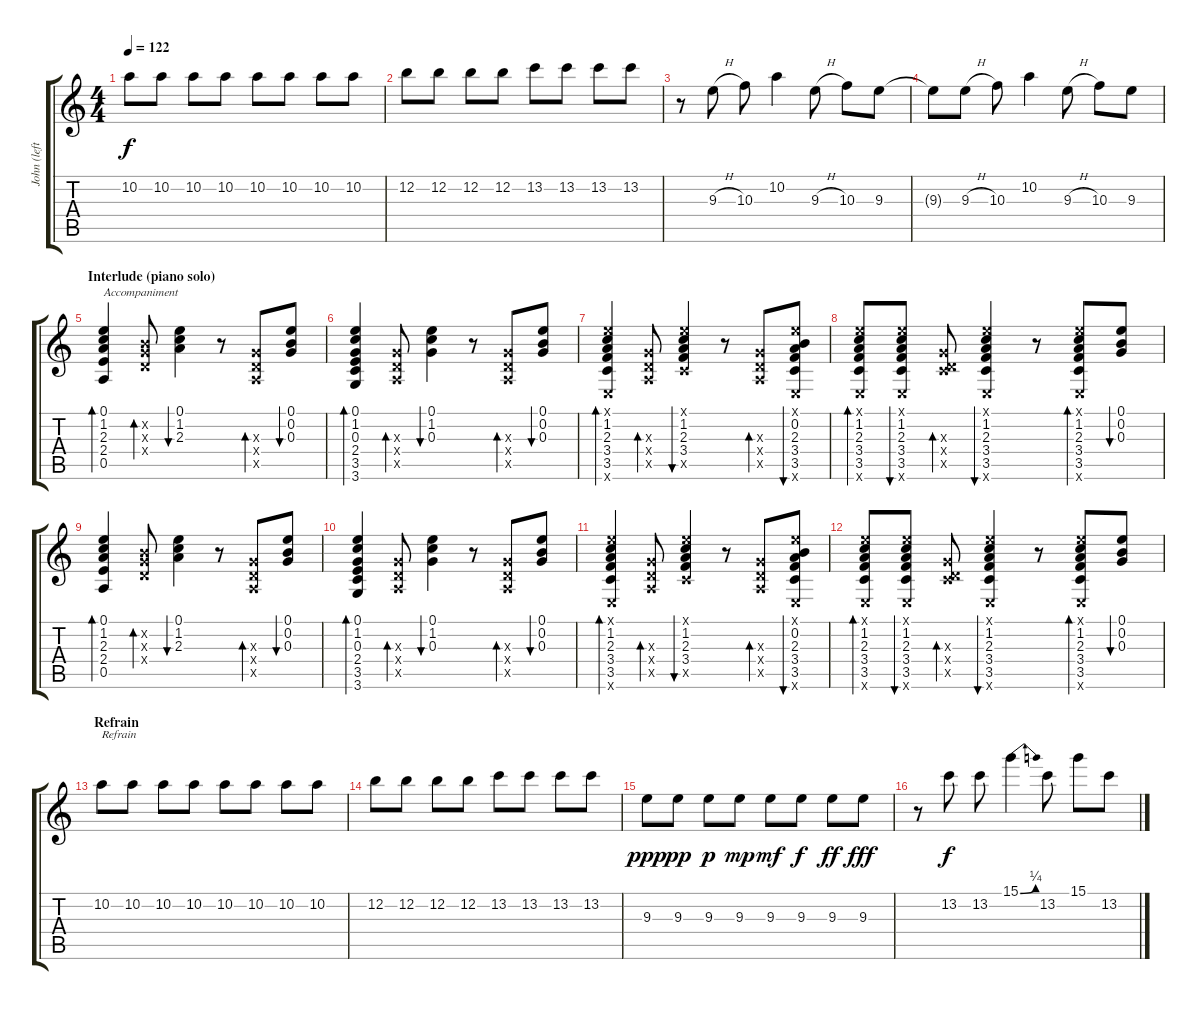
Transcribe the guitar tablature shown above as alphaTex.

\track ("John (left)" "John (left") {instrument electricguitarjazz}
\staff {score tabs}
\tuning (E4 B3 G3 D3 A2 E2) {hide}
\ts (4 4)
\tempo 122
\clef g2
\ks c
10.2.8{dy f} 10.2.8 10.2.8 10.2.8 10.2.8 10.2.8 10.2.8 10.2.8 |
12.2.8 12.2.8 12.2.8 12.2.8 13.2.8 13.2.8 13.2.8 13.2.8 |
r.8 9.3{h}.8 10.3.8 10.2.4 9.3{h}.8 10.3.8 9.3.8 |
9.3{t}.8 9.3{h}.8 10.3.8 10.2.4 9.3{h}.8 10.3.8 9.3.8 |
\section ("" "Interlude (piano solo)")
(0.1 1.2 2.3 2.4 0.5).4{bd 60 txt "Accompaniment"} (0.2{x} 0.3{x} 0.4{x}).8{bd 60} (0.1 1.2 2.3).4{bu 120} r.8 (0.3{x} 0.4{x} 0.5{x}).8{bd 60} (0.1 0.2 0.3).8{bu 60} |
(0.1 1.2 0.3 2.4 3.5 3.6).4{bd 60} (0.3{x} 0.4{x} 0.5{x}).8{bd 60} (0.1 1.2 0.3).4{bu 120} r.8 (0.3{x} 0.4{x} 0.5{x}).8{bd 60} (0.1 0.2 0.3).8{bu 60} |
(0.1{x} 1.2 2.3 3.4 3.5 0.6{x}).4{bd 60} (0.3{x} 0.4{x} 0.5{x}).8{bd 60} (0.1{x} 1.2 2.3 3.4 3.5{x}).4{bu 60} r.8 (0.3{x} 0.4{x} 0.5{x}).8{bd 60} (0.1{x} 0.2 2.3 3.4 3.5 0.6{x}).8{bu 60} |
(0.1{x} 1.2 2.3 3.4 3.5 0.6{x}).8{bd 60} (0.1{x} 1.2 2.3 3.4 3.5 0.6{x}).8{bu 60} (0.3{x} 0.4{x} 3.5{x}).8{bd 60} (0.1{x} 1.2 2.3 3.4 3.5 0.6{x}).4{bu 60} r.8 (0.1{x} 1.2 2.3 3.4 3.5 0.6{x}).8{bd 60} (0.1 0.2 0.3).8{bu 60} |
(0.1 1.2 2.3 2.4 0.5).4{bd 60} (0.2{x} 0.3{x} 0.4{x}).8{bd 60} (0.1 1.2 2.3).4{bu 120} r.8 (0.3{x} 0.4{x} 0.5{x}).8{bd 60} (0.1 0.2 0.3).8{bu 60} |
(0.1 1.2 0.3 2.4 3.5 3.6).4{bd 60} (0.3{x} 0.4{x} 0.5{x}).8{bd 60} (0.1 1.2 0.3).4{bu 120} r.8 (0.3{x} 0.4{x} 0.5{x}).8{bd 60} (0.1 0.2 0.3).8{bu 60} |
(0.1{x} 1.2 2.3 3.4 3.5 0.6{x}).4{bd 60} (0.3{x} 0.4{x} 0.5{x}).8{bd 60} (0.1{x} 1.2 2.3 3.4 3.5{x}).4{bu 60} r.8 (0.3{x} 0.4{x} 0.5{x}).8{bd 60} (0.1{x} 0.2 2.3 3.4 3.5 0.6{x}).8{bu 60} |
(0.1{x} 1.2 2.3 3.4 3.5 0.6{x}).8{bd 60} (0.1{x} 1.2 2.3 3.4 3.5 0.6{x}).8{bu 60} (0.3{x} 0.4{x} 3.5{x}).8{bd 60} (0.1{x} 1.2 2.3 3.4 3.5 0.6{x}).4{bu 60} r.8 (0.1{x} 1.2 2.3 3.4 3.5 0.6{x}).8{bd 60} (0.1 0.2 0.3).8{bu 60} |
\section ("" "Refrain")
10.2.8{txt "Refrain"} 10.2.8 10.2.8 10.2.8 10.2.8 10.2.8 10.2.8 10.2.8 |
12.2.8 12.2.8 12.2.8 12.2.8 13.2.8 13.2.8 13.2.8 13.2.8 |
9.3.8{dy ppp} 9.3.8{dy pp} 9.3.8{dy p} 9.3.8{dy mp} 9.3.8{dy mf} 9.3.8{dy f} 9.3.8{dy ff} 9.3.8{dy fff} |
r.8 13.2.8{dy f} 13.2.8 15.1{be (bend 0 0 60 1)}.4 13.2.8 15.1.8 13.2.8
